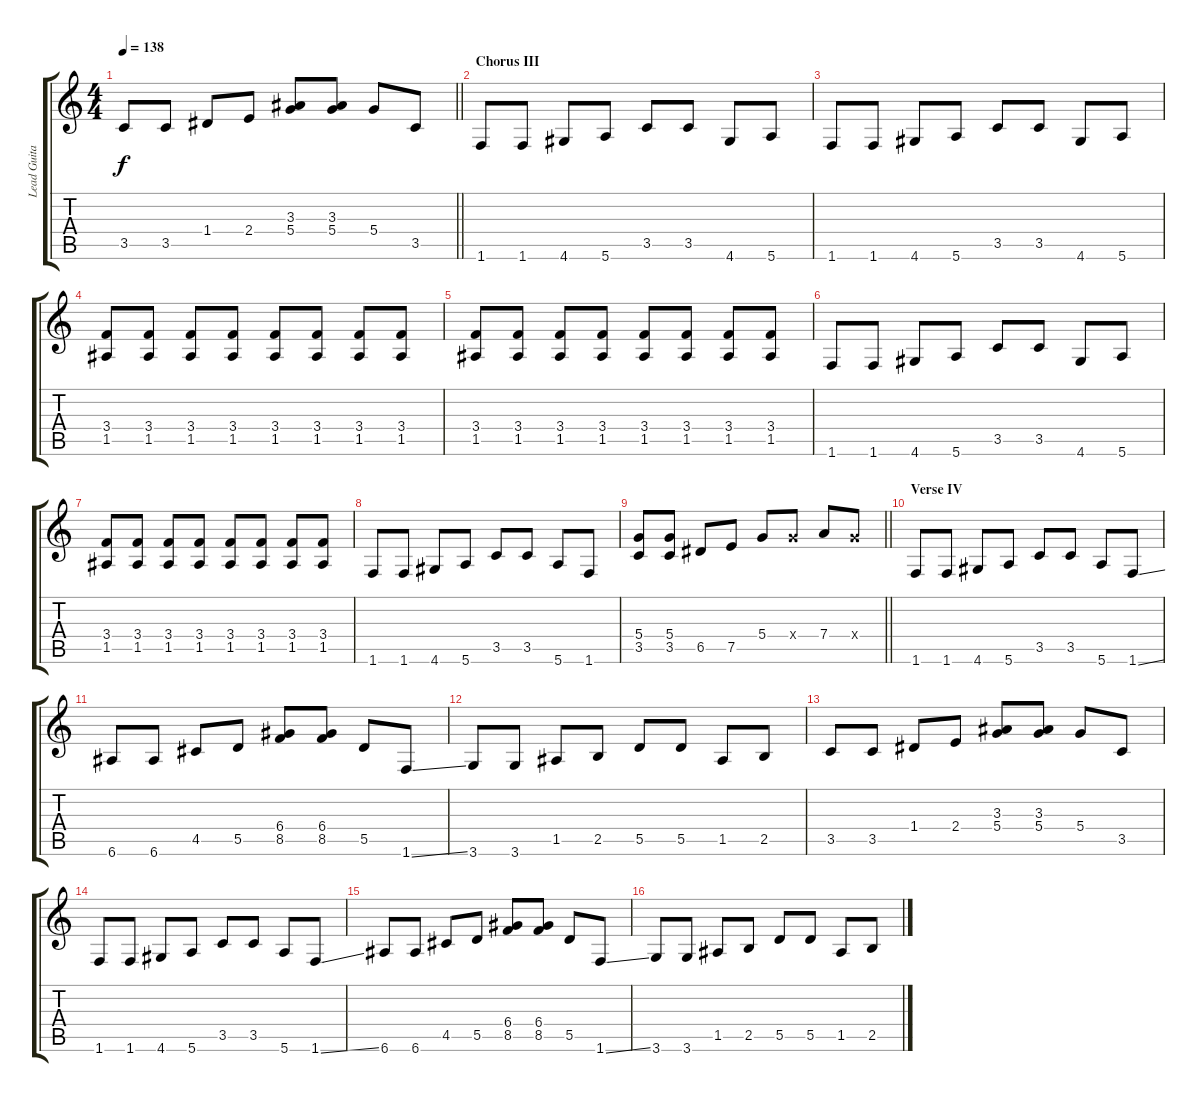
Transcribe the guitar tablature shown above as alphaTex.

\track ("Lead Guitar" "Lead Guita") {instrument electricguitarclean}
\staff {score tabs}
\tuning (E4 B3 G3 D3 A2 E2) {hide}
\ts (4 4)
\tempo 138
\clef g2
\barLineRight lightlight
\ks c
3.5.8{dy f} 3.5.8 1.4.8 2.4.8 (3.3 5.4).8 (3.3 5.4).8 5.4.8 3.5.8 |
\section ("" "Chorus III")
1.6.8 1.6.8 4.6.8 5.6.8 3.5.8 3.5.8 4.6.8 5.6.8 |
1.6.8 1.6.8 4.6.8 5.6.8 3.5.8 3.5.8 4.6.8 5.6.8 |
(3.4 1.5).8 (3.4 1.5).8 (3.4 1.5).8 (3.4 1.5).8 (3.4 1.5).8 (3.4 1.5).8 (3.4 1.5).8 (3.4 1.5).8 |
(3.4 1.5).8 (3.4 1.5).8 (3.4 1.5).8 (3.4 1.5).8 (3.4 1.5).8 (3.4 1.5).8 (3.4 1.5).8 (3.4 1.5).8 |
1.6.8 1.6.8 4.6.8 5.6.8 3.5.8 3.5.8 4.6.8 5.6.8 |
(3.4 1.5).8 (3.4 1.5).8 (3.4 1.5).8 (3.4 1.5).8 (3.4 1.5).8 (3.4 1.5).8 (3.4 1.5).8 (3.4 1.5).8 |
1.6.8 1.6.8 4.6.8 5.6.8 3.5.8 3.5.8 5.6.8 1.6.8 |
\barLineRight lightlight
(5.4 3.5).8 (5.4 3.5).8 6.5.8 7.5.8 5.4.8 5.4{x}.8 7.4.8 5.4{x}.8 |
\section ("" "Verse IV")
1.6.8 1.6.8 4.6.8 5.6.8 3.5.8 3.5.8 5.6.8 1.6{ss}.8 |
6.6.8 6.6.8 4.5.8 5.5.8 (6.4 8.5).8 (6.4 8.5).8 5.5.8 1.6{ss}.8 |
3.6.8 3.6.8 1.5.8 2.5.8 5.5.8 5.5.8 1.5.8 2.5.8 |
3.5.8 3.5.8 1.4.8 2.4.8 (3.3 5.4).8 (3.3 5.4).8 5.4.8 3.5.8 |
1.6.8 1.6.8 4.6.8 5.6.8 3.5.8 3.5.8 5.6.8 1.6{ss}.8 |
6.6.8 6.6.8 4.5.8 5.5.8 (6.4 8.5).8 (6.4 8.5).8 5.5.8 1.6{ss}.8 |
3.6.8 3.6.8 1.5.8 2.5.8 5.5.8 5.5.8 1.5.8 2.5.8
